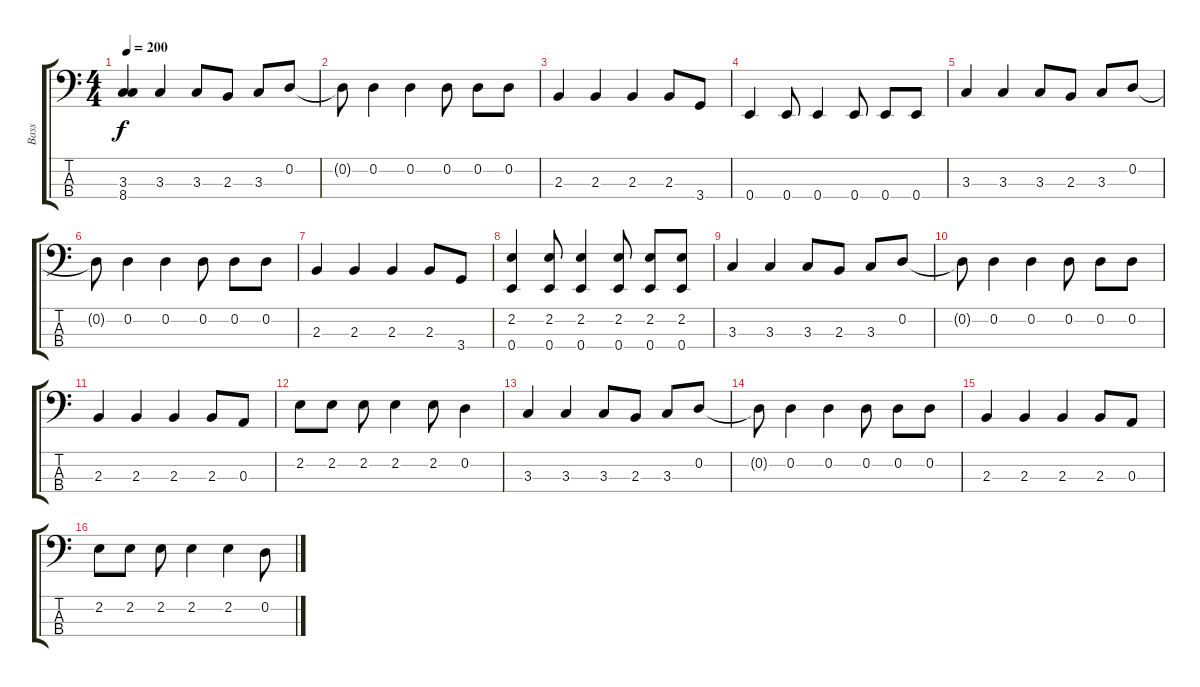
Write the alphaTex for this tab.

\track ("Bass" "Bass") {instrument electricbassfinger}
\staff {score tabs}
\tuning (G2 D2 A1 E1) {hide}
\ts (4 4)
\tempo 200
\clef f4
\ks c
(3.3 8.4).4{dy f} 3.3.4 3.3.8 2.3.8 3.3.8 0.2.8 |
0.2{t}.8 0.2.4 0.2.4 0.2.8 0.2.8 0.2.8 |
2.3.4 2.3.4 2.3.4 2.3.8 3.4.8 |
0.4.4 0.4.8 0.4.4 0.4.8 0.4.8 0.4.8 |
3.3.4 3.3.4 3.3.8 2.3.8 3.3.8 0.2.8 |
0.2{t}.8 0.2.4 0.2.4 0.2.8 0.2.8 0.2.8 |
2.3.4 2.3.4 2.3.4 2.3.8 3.4.8 |
(2.2 0.4).4 (2.2 0.4).8 (2.2 0.4).4 (2.2 0.4).8 (2.2 0.4).8 (2.2 0.4).8 |
3.3.4 3.3.4 3.3.8 2.3.8 3.3.8 0.2.8 |
0.2{t}.8 0.2.4 0.2.4 0.2.8 0.2.8 0.2.8 |
2.3.4 2.3.4 2.3.4 2.3.8 0.3.8 |
2.2.8 2.2.8 2.2.8 2.2.4 2.2.8 0.2.4 |
3.3.4 3.3.4 3.3.8 2.3.8 3.3.8 0.2.8 |
0.2{t}.8 0.2.4 0.2.4 0.2.8 0.2.8 0.2.8 |
2.3.4 2.3.4 2.3.4 2.3.8 0.3.8 |
2.2.8 2.2.8 2.2.8 2.2.4 2.2.4 0.2.8
